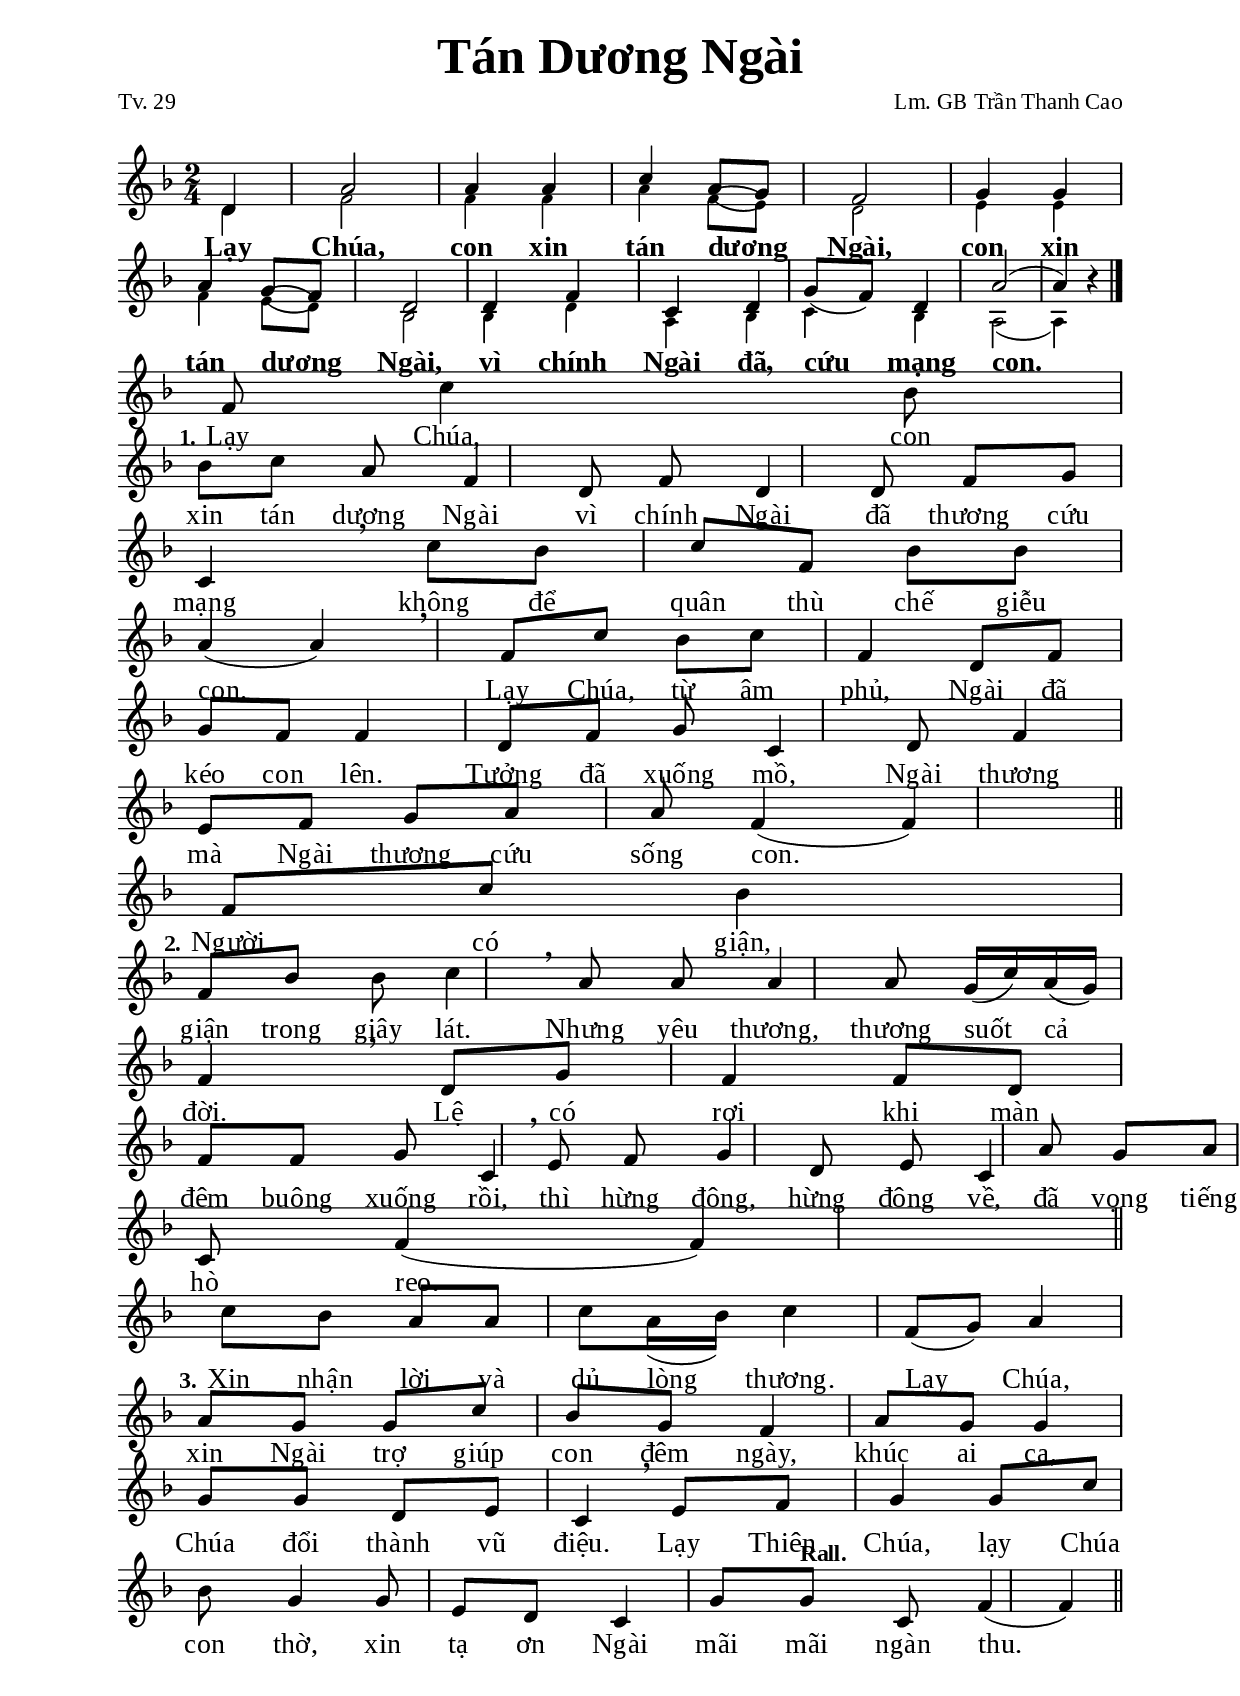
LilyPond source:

% Cài đặt chung
\version "2.22.1"
\include "english.ly"

\header {
  title = \markup { \fontsize #3 "Tán Dương Ngài" }
  poet = "Tv. 29"
  composer = "Lm. GB Trần Thanh Cao"
  arranger = " "
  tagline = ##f
}

\paper {
  #(set-paper-size "a4")
  top-margin = 10\mm
  bottom-margin = 10\mm
  left-margin = 20\mm
  right-margin = 20\mm
  indent = #0
  #(define fonts
    (make-pango-font-tree
      "Liberation Serif"
      "Liberation Serif"
      "Liberation Serif"
      (/ 20 20)))
  page-count = #1
  system-system-spacing = #'((basic-distance . 13))
  score-system-spacing = #'((basic-distance . 13))
}

% Nhạc điệp khúc
nhacDiepKhucSop= \relative c' {
  \partial 4 d4 |
  a'2 |
  a4 a |
  c a8 _(g) |
  f2 |
  g4 g |
  a g8 _(f) |
  d2 |
  d4 f |
  c d |
  g8 _(f) d4 |
  a'2 ( |
  a4) r \bar "|."
}

nhacDiepKhucBass= \relative c' {
  \partial 4 d4 |
  f2 |
  f4 f |
  a f8 ^(e) |
  d2 |
  e4 e |
  f e8 ^(d) |
  bf2 |
  bf4 d |
  a bf |
  c bf |
  a2 ( |
  a4) r
}

% Nhạc phiên khúc
nhacPhienKhucMot = \relative c' {
  f8 c'4 \breathe
  bf8 bf c a f4 d8 f d4 d8 f g c,4 \breathe
  c'8 bf c f, bf bf a4 (a) \breathe
  f8 c' bf c f,4 d8 f g f f4 d8 f g c,4
  d8 f4 e8 f g a a f4 (f) \bar "||"
}

nhacPhienKhucHai = \relative c' {
  f8 c' bf4 f8 bf bf c4 \breathe
  a8 a a4 a8 g16 _(c) a (g) f4 \breathe
  d8 g f4 f8 d f f g c,4 \breathe
  e8 f g4 d8 e c4 a'8 g a c, f4 (f) \bar "||"
}

nhacPhienKhucBa = \relative c'' {
  c8 bf a a c a16 _(bf) c4 f,8 (g) a4 a8 g g c bf g f4
  a8 g g4 g8 g d e c4 \breathe
  e8 f g4 g8 c bf g4 g8 e d c4
  g'8
  \tempo "Rall." g c, f4 (f) \bar "||"
}

% Lời điệp khúc
loiDiepKhuc = \lyricmode {
  Lạy Chúa, con xin tán dương Ngài,
  con xin tán dương Ngài,
  vì chính Ngài đã cứu mạng con.
}

% Lời phiên khúc
loiPhienKhucMot = \lyricmode {
  \set stanza = #"1."
  Lạy Chúa, con xin tán dương Ngài
  vì chính Ngài đã thương cứu mạng
  không để quân thù chế giễu con.
  Lạy Chúa, từ âm phủ, Ngài đã kéo con lên.
  Tưởng đã xuống mồ,
  Ngài thương mà Ngài thương cứu sống con.
}

loiPhienKhucHai = \lyricmode {
  \set stanza = #"2."
  Người có giận, giận trong giây lát.
  Nhưng yêu thương, thương suốt cả đời.
  Lệ có rơi khi màn đêm buông xuống rồi,
  thì hừng đông, hừng đông về, đã vọng tiếng hò reo.
}

loiPhienKhucBa = \lyricmode {
  \set stanza = #"3."
  Xin nhận lời và dủ lòng thương.
  Lạy Chúa, xin Ngài trợ giúp con đêm ngày,
  khúc ai ca, Chúa đổi thành vũ điệu.
  Lạy Thiên Chúa, lạy Chúa con thờ,
  xin tạ ơn Ngài mãi mãi ngàn thu.
}


% Dàn trang
\score {
  \new ChoirStaff <<
    \new Staff = diepKhuc \with {
        \consists "Merge_rests_engraver"
        %\magnifyStaff #(magstep +1)
      }
      <<
      \new Voice = beSop {
        \voiceOne \key f \major \time 2/4 \nhacDiepKhucSop
      }
      \new Voice = beBas {
        \override NoteHead.font-size = #-2
        \voiceTwo \key f \major \time 2/4 \nhacDiepKhucBass
      }
    >>
    \new Lyrics \lyricsto beSop \loiDiepKhuc
  >>
  \layout {
    \override Lyrics.LyricText.font-series = #'bold
    \override Lyrics.LyricText.font-size = #+2
    \override Lyrics.LyricSpace.minimum-distance = #3.5
    \override Score.BarNumber.break-visibility = ##(#f #f #f)
    \override Score.SpacingSpanner.uniform-stretching = ##t
  }
}

\score {
  \new ChoirStaff <<
    \new Staff = phienKhuc \with {
        %\magnifyStaff #(magstep +1)
      }
      <<
      \new Voice = beSop {
        \key f \major \time 2/4 \nhacPhienKhucMot
      }
    >>
    \new Lyrics \lyricsto beSop \loiPhienKhucMot
  >>
  \layout {
    \override Staff.TimeSignature.transparent = ##t
    \override Lyrics.LyricText.font-size = #+2
    \override Lyrics.LyricSpace.minimum-distance = #3.5
    \override Score.BarNumber.break-visibility = ##(#f #f #f)
    \override Score.SpacingSpanner.uniform-stretching = ##t
    \set Score.barAlways = ##t
    \set Score.defaultBarType = ""
  } 
}

\score {
  \new ChoirStaff <<
    \new Staff = phienKhuc \with {
        %\magnifyStaff #(magstep +1)
      }
      <<
      \new Voice = beSop {
        \key f \major \time 2/4 \nhacPhienKhucHai
      }
    >>
    \new Lyrics \lyricsto beSop \loiPhienKhucHai
  >>
  \layout {
    \override Staff.TimeSignature.transparent = ##t
    \override Lyrics.LyricText.font-size = #+2
    \override Lyrics.LyricSpace.minimum-distance = #3
    \override Score.BarNumber.break-visibility = ##(#f #f #f)
    \override Score.SpacingSpanner.uniform-stretching = ##t
    \set Score.barAlways = ##t
    \set Score.defaultBarType = ""
  } 
}

\score {
  \new ChoirStaff <<
    \new Staff = phienKhuc \with {
        %\magnifyStaff #(magstep +1)
      }
      <<
      \new Voice = beSop {
        \key f \major \time 2/4 \nhacPhienKhucBa
      }
    >>
    \new Lyrics \lyricsto beSop \loiPhienKhucBa
  >>
  \layout {
    \override Staff.TimeSignature.transparent = ##t
    \override Lyrics.LyricText.font-size = #+2
    \override Lyrics.LyricSpace.minimum-distance = #4.5
    \override Score.BarNumber.break-visibility = ##(#f #f #f)
    \override Score.SpacingSpanner.uniform-stretching = ##t
    \set Score.barAlways = ##t
    \set Score.defaultBarType = ""
  } 
}
